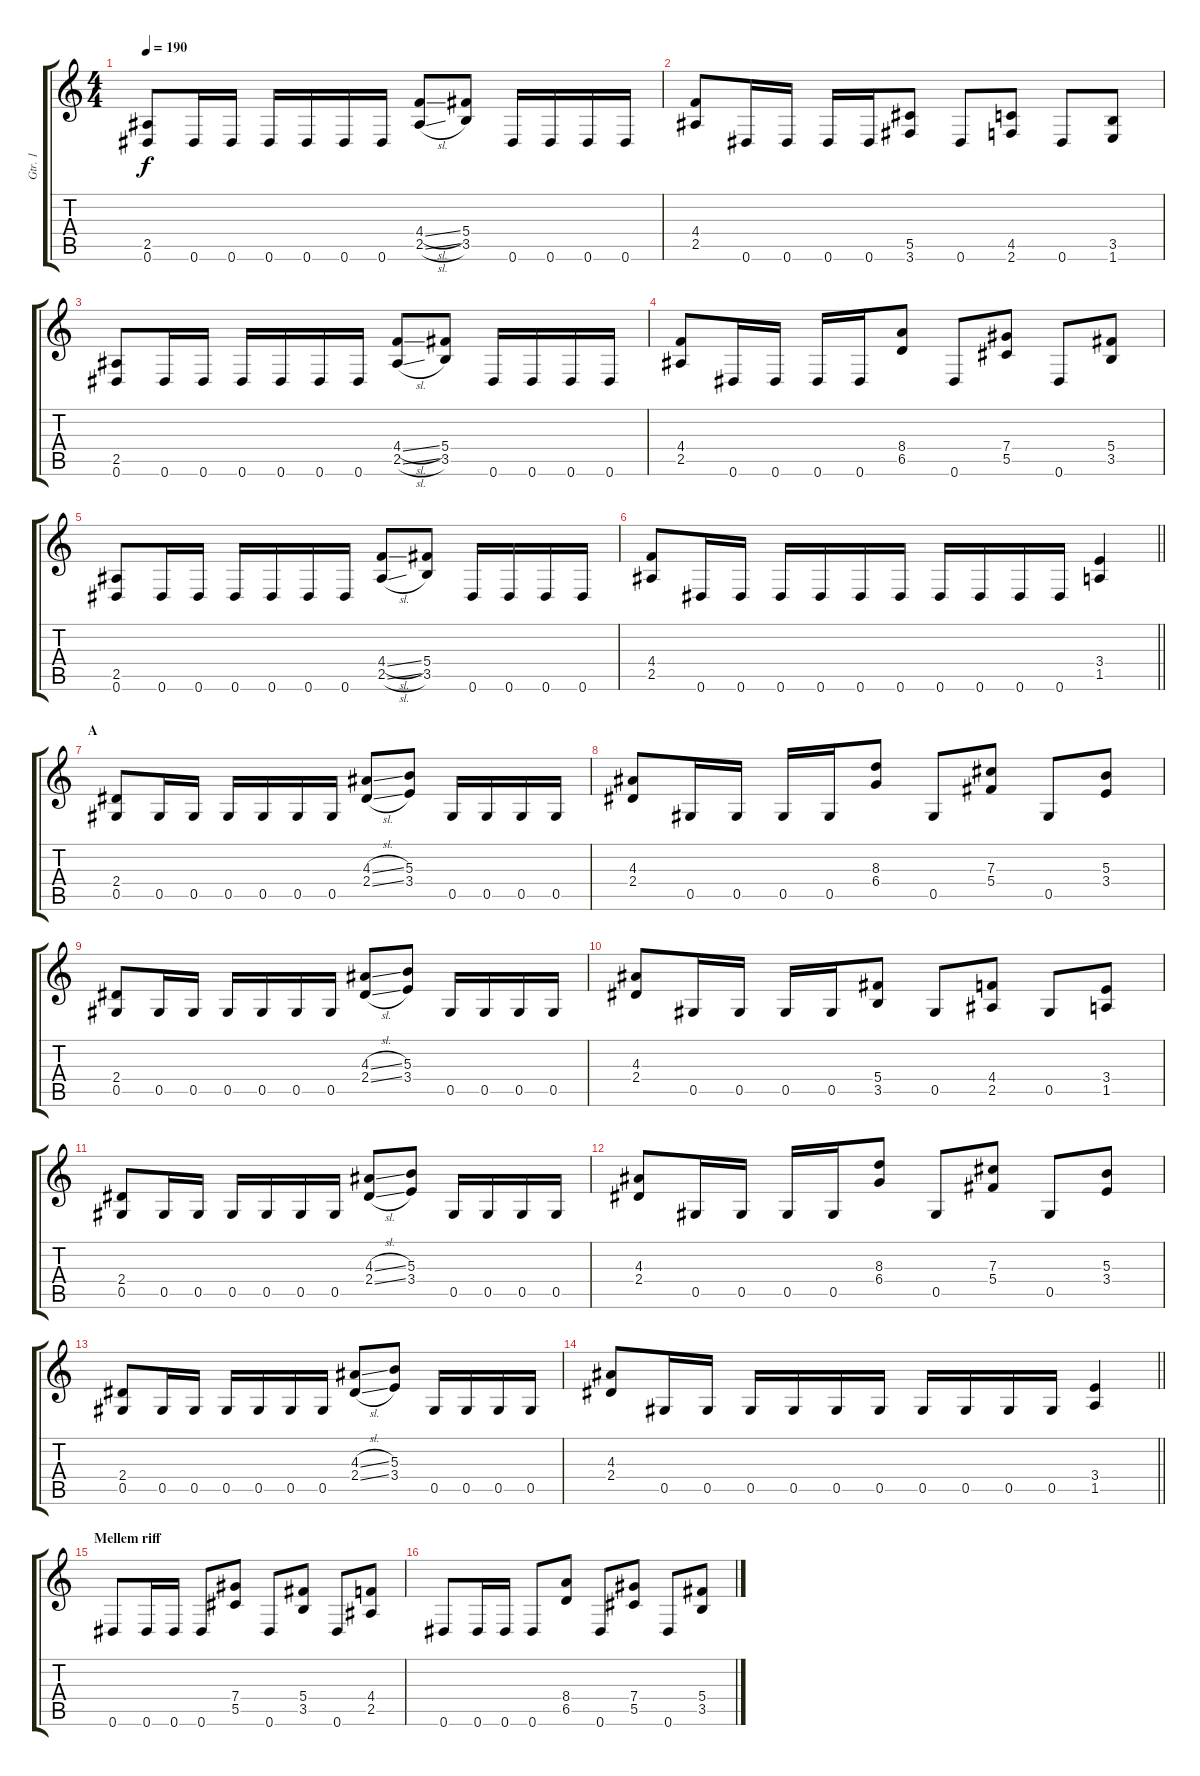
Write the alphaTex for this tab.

\track ("Gtr. 1" "Gtr. 1") {instrument distortionguitar}
\staff {score tabs}
\tuning (Eb4 Bb3 Gb3 Db3 Ab2 Eb2) {hide}
\ts (4 4)
\tempo 190
\clef g2
\ks c
(2.5 0.6).8{dy f} 0.6.16 0.6.16 0.6.16 0.6.16 0.6.16 0.6.16 (4.4{sl} 2.5{sl}).8 (5.4 3.5).8 0.6.16 0.6.16 0.6.16 0.6.16 |
(4.4 2.5).8 0.6.16 0.6.16 0.6.16 0.6.16 (5.5 3.6).8 0.6.8 (4.5 2.6).8 0.6.8 (3.5 1.6).8 |
(2.5 0.6).8 0.6.16 0.6.16 0.6.16 0.6.16 0.6.16 0.6.16 (4.4{sl} 2.5{sl}).8 (5.4 3.5).8 0.6.16 0.6.16 0.6.16 0.6.16 |
(4.4 2.5).8 0.6.16 0.6.16 0.6.16 0.6.16 (8.4 6.5).8 0.6.8 (7.4 5.5).8 0.6.8 (5.4 3.5).8 |
(2.5 0.6).8 0.6.16 0.6.16 0.6.16 0.6.16 0.6.16 0.6.16 (4.4{sl} 2.5{sl}).8 (5.4 3.5).8 0.6.16 0.6.16 0.6.16 0.6.16 |
\barLineRight lightlight
(4.4 2.5).8 0.6.16 0.6.16 0.6.16 0.6.16 0.6.16 0.6.16 0.6.16 0.6.16 0.6.16 0.6.16 (3.4 1.5).4 |
\section ("" "A")
(2.4 0.5).8 0.5.16 0.5.16 0.5.16 0.5.16 0.5.16 0.5.16 (4.3{sl} 2.4{sl}).8 (5.3 3.4).8 0.5.16 0.5.16 0.5.16 0.5.16 |
(4.3 2.4).8 0.5.16 0.5.16 0.5.16 0.5.16 (8.3 6.4).8 0.5.8 (7.3 5.4).8 0.5.8 (5.3 3.4).8 |
(2.4 0.5).8 0.5.16 0.5.16 0.5.16 0.5.16 0.5.16 0.5.16 (4.3{sl} 2.4{sl}).8 (5.3 3.4).8 0.5.16 0.5.16 0.5.16 0.5.16 |
(4.3 2.4).8 0.5.16 0.5.16 0.5.16 0.5.16 (5.4 3.5).8 0.5.8 (4.4 2.5).8 0.5.8 (3.4 1.5).8 |
(2.4 0.5).8 0.5.16 0.5.16 0.5.16 0.5.16 0.5.16 0.5.16 (4.3{sl} 2.4{sl}).8 (5.3 3.4).8 0.5.16 0.5.16 0.5.16 0.5.16 |
(4.3 2.4).8 0.5.16 0.5.16 0.5.16 0.5.16 (8.3 6.4).8 0.5.8 (7.3 5.4).8 0.5.8 (5.3 3.4).8 |
(2.4 0.5).8 0.5.16 0.5.16 0.5.16 0.5.16 0.5.16 0.5.16 (4.3{sl} 2.4{sl}).8 (5.3 3.4).8 0.5.16 0.5.16 0.5.16 0.5.16 |
\barLineRight lightlight
(4.3 2.4).8 0.5.16 0.5.16 0.5.16 0.5.16 0.5.16 0.5.16 0.5.16 0.5.16 0.5.16 0.5.16 (3.4 1.5).4 |
\section ("" "Mellem riff")
0.6.8 0.6.16 0.6.16 0.6.8 (7.4 5.5).8 0.6.8 (5.4 3.5).8 0.6.8 (4.4 2.5).8 |
0.6.8 0.6.16 0.6.16 0.6.8 (8.4 6.5).8 0.6.8 (7.4 5.5).8 0.6.8 (5.4 3.5).8
